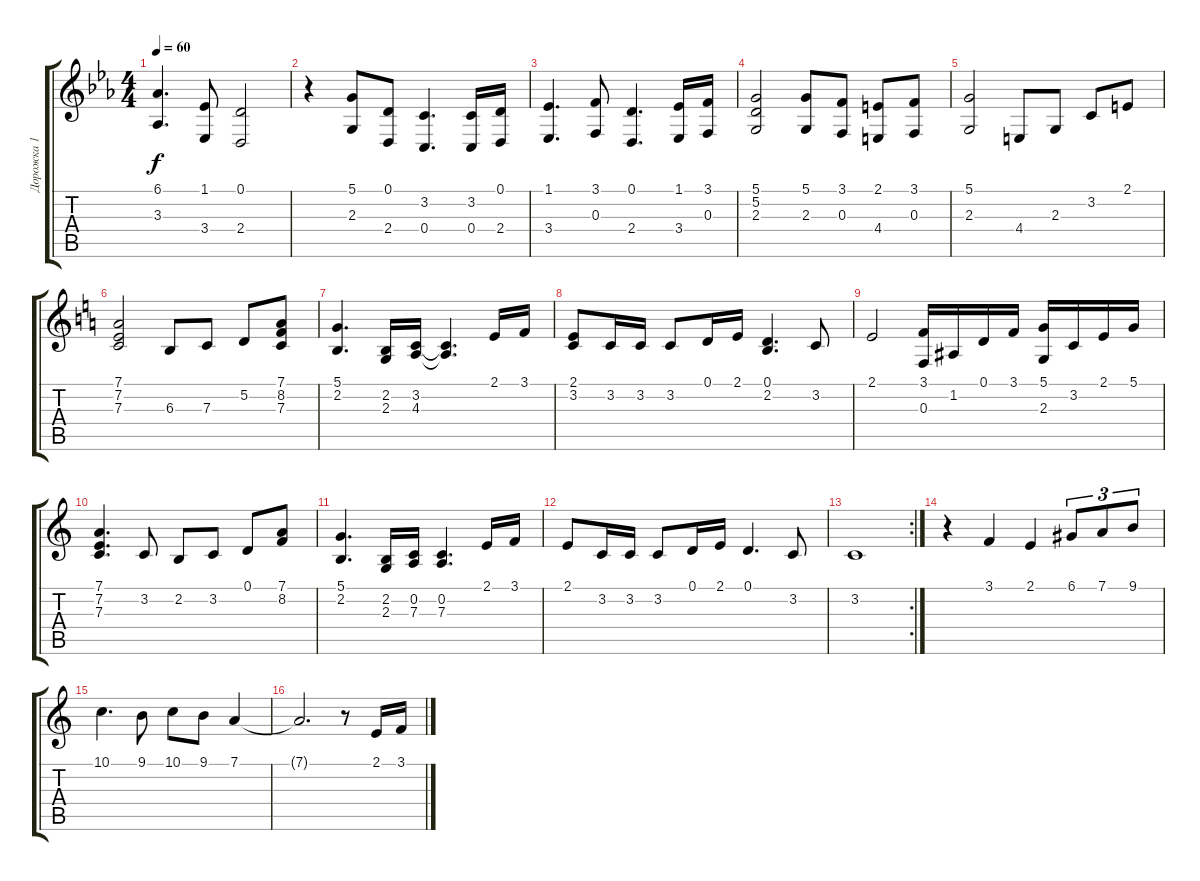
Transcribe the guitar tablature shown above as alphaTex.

\track ("Дорожка 1" "Дорожка 1") {instrument acousticgrandpiano}
\staff {score tabs}
\tuning (D4 A3 F3 C3 G2 C2) {hide}
\ts (4 4)
\tempo 60
\clef g2
\ks cminor
(6.1 3.3).4{d dy f} (1.1 3.4).8 (0.1 2.4).2 |
r.4 (5.1 2.3).8 (0.1 2.4).8 (3.2 0.4).4{d} (3.2 0.4).16 (0.1 2.4).16 |
(1.1 3.4).4{d} (3.1 0.3).8 (0.1 2.4).4{d} (1.1 3.4).16 (3.1 0.3).16 |
(5.1 5.2 2.3).2 (5.1 2.3).8 (3.1 0.3).8 (2.1 4.4).8 (3.1 0.3).8 |
(5.1 2.3).2 4.4.8 2.3.8 3.2.8 2.1.8 |
\ks aminor
(7.1 7.2 7.3).2 6.3.8 7.3.8 5.2.8 (7.1 8.2 7.3).8 |
(5.1 2.2).4{d} (2.2 2.3).16 (3.2 4.3).16 (3.2{t} 4.3{t}).4{d} 2.1.16 3.1.16 |
(2.1 3.2).8 3.2.16 3.2.16 3.2.8 0.1.16 2.1.16 (0.1 2.2).4{d} 3.2.8 |
2.1.2 (3.1 0.3).16 1.2.16 0.1.16 3.1.16 (5.1 2.3).16 3.2.16 2.1.16 5.1.16 |
(7.1 7.2 7.3).4{d} 3.2.8 2.2.8 3.2.8 0.1.8 (7.1 8.2).8 |
(5.1 2.2).4{d} (2.2 2.3).16 (0.2 7.3).16 (0.2 7.3).4{d} 2.1.16 3.1.16 |
2.1.8 3.2.16 3.2.16 3.2.8 0.1.16 2.1.16 0.1.4{d} 3.2.8 |
\rc 2
3.2.1 |
r.4 3.1.4 2.1.4 6.1.8{tu (3 2)} 7.1.8{tu (3 2)} 9.1.8{tu (3 2)} |
10.1.4{d} 9.1.8 10.1.8 9.1.8 7.1.4 |
7.1{t}.2{d} r.8 2.1.16 3.1.16
